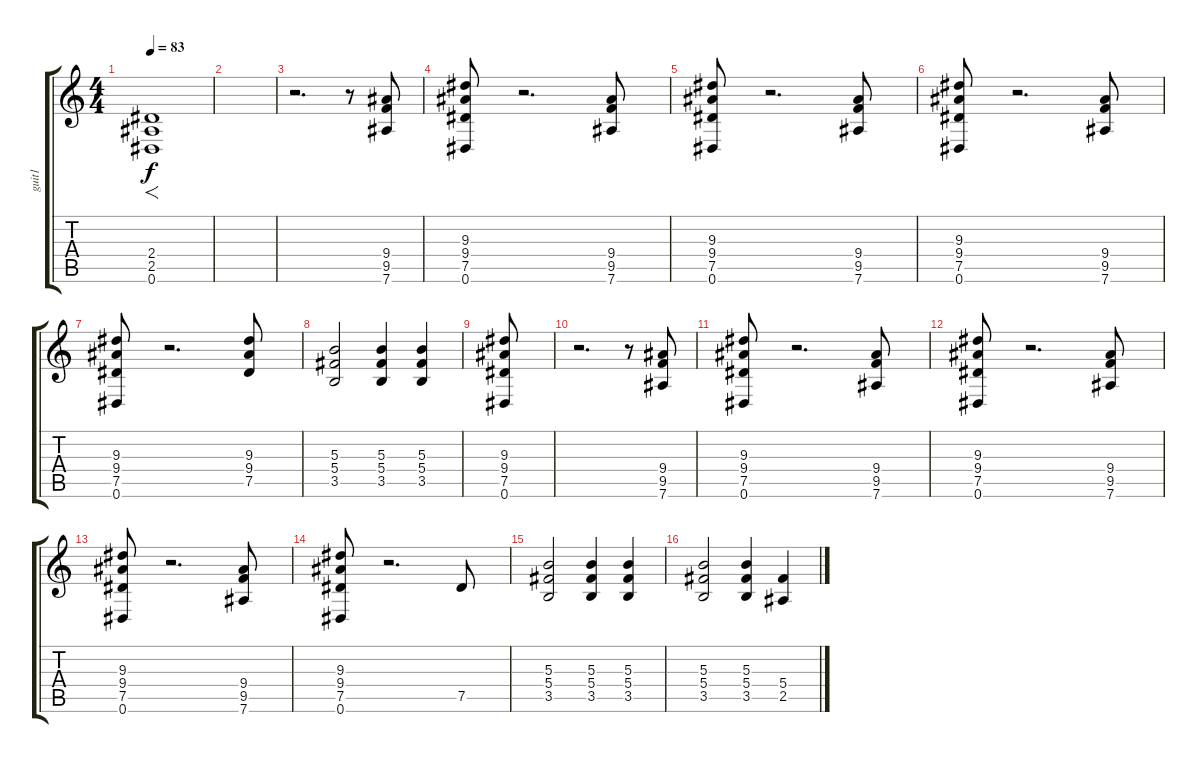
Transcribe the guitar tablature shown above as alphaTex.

\track ("guit1" "guit1") {instrument overdrivenguitar}
\staff {score tabs}
\tuning (Eb4 Bb3 Gb3 Db3 Ab2 Eb2) {hide}
\ts (4 4)
\tempo 83
\clef g2
\ks c
(2.4 2.5 0.6).1{f dy f instrument overdrivenguitar} |
|
r.2{d} r.8 (9.4 9.5 7.6).8 |
(9.3 9.4 7.5 0.6).8 r.2{d} (9.4 9.5 7.6).8 |
(9.3 9.4 7.5 0.6).8 r.2{d} (9.4 9.5 7.6).8 |
(9.3 9.4 7.5 0.6).8 r.2{d} (9.4 9.5 7.6).8 |
(9.3 9.4 7.5 0.6).8 r.2{d} (9.3 9.4 7.5).8 |
(5.3 5.4 3.5).2 (5.3 5.4 3.5).4 (5.3 5.4 3.5).4 |
(9.3 9.4 7.5 0.6).8 |
r.2{d} r.8 (9.4 9.5 7.6).8 |
(9.3 9.4 7.5 0.6).8 r.2{d} (9.4 9.5 7.6).8 |
(9.3 9.4 7.5 0.6).8 r.2{d} (9.4 9.5 7.6).8 |
(9.3 9.4 7.5 0.6).8 r.2{d} (9.4 9.5 7.6).8 |
(9.3 9.4 7.5 0.6).8 r.2{d} 7.5.8 |
(5.3 5.4 3.5).2 (5.3 5.4 3.5).4 (5.3 5.4 3.5).4 |
(5.3 5.4 3.5).2 (5.3 5.4 3.5).4 (5.4 2.5).4
